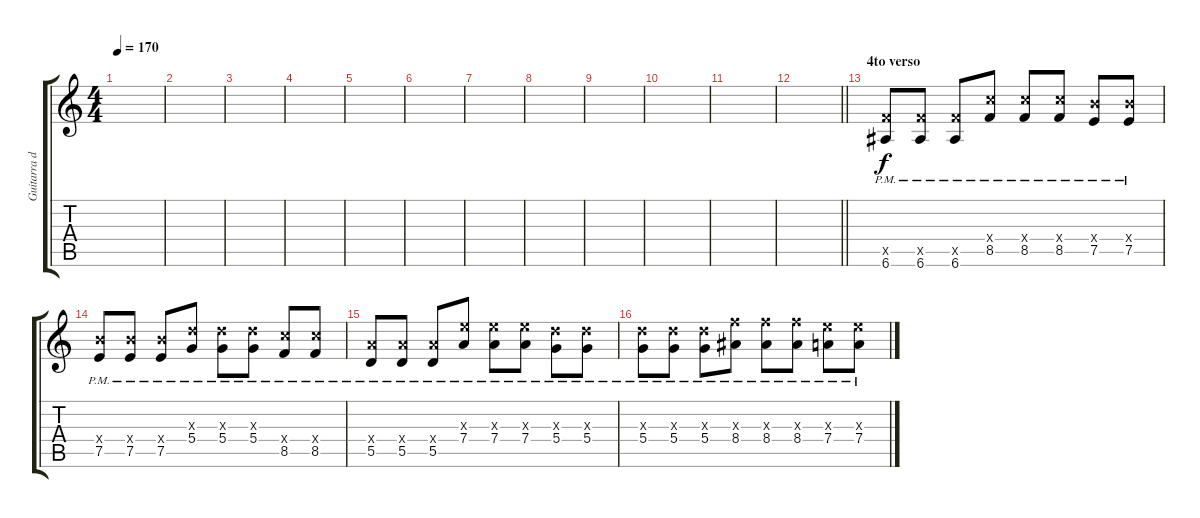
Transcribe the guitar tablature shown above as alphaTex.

\track ("Guitarra de apoyo(Miguel)" "Guitarra d") {instrument distortionguitar}
\staff {score tabs}
\tuning (E4 B3 G3 D3 A2 E2) {hide}
\ts (4 4)
\tempo 170
\clef g2
\ks c
|
|
|
|
|
|
|
|
|
|
|
\barLineRight lightlight
|
\section ("" "4to verso")
(8.5{x} 6.6{pm}).8 (8.5{x} 6.6{pm}).8 (8.5{x} 6.6{pm}).8 (10.4{x} 8.5{pm}).8 (10.4{x} 8.5{pm}).8 (10.4{x} 8.5{pm}).8 (9.4{x} 7.5{pm}).8 (9.4{x} 7.5{pm}).8 |
(9.4{x} 7.5{pm}).8 (9.4{x} 7.5{pm}).8 (9.4{x} 7.5{pm}).8 (7.3{x} 5.4{pm}).8 (7.3{x} 5.4{pm}).8 (7.3{x} 5.4{pm}).8 (10.4{x} 8.5{pm}).8 (10.4{x} 8.5{pm}).8 |
(7.4{x} 5.5{pm}).8 (7.4{x} 5.5{pm}).8 (7.4{x} 5.5{pm}).8 (9.3{x} 7.4{pm}).8 (9.3{x} 7.4{pm}).8 (9.3{x} 7.4{pm}).8 (7.3{x} 5.4{pm}).8 (7.3{x} 5.4{pm}).8 |
(7.3{x} 5.4{pm}).8 (7.3{x} 5.4{pm}).8 (7.3{x} 5.4{pm}).8 (10.3{x} 8.4{pm}).8 (10.3{x} 8.4{pm}).8 (10.3{x} 8.4{pm}).8 (9.3{x} 7.4{pm}).8 (9.3{x} 7.4{pm}).8
